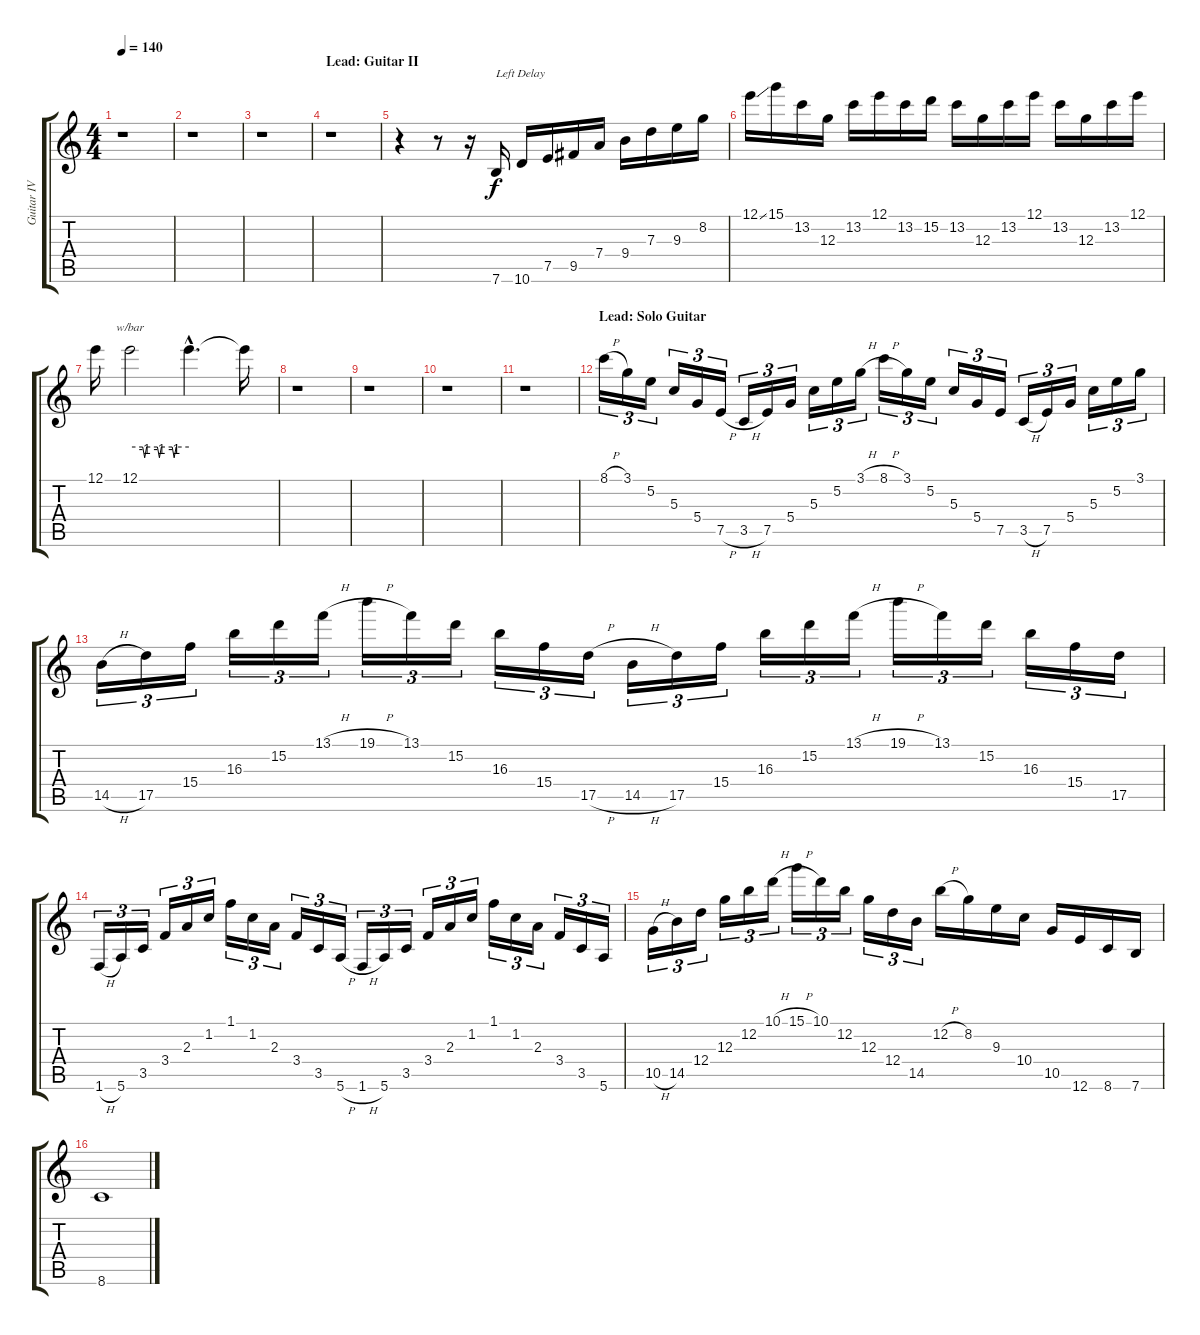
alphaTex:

\track ("Guitar IV" "Guitar IV") {instrument overdrivenguitar}
\staff {score tabs}
\tuning (E4 B3 G3 D3 A2 E2) {hide}
\ts (4 4)
\tempo 140
\clef g2
\ks c
r.1{dy f} |
r.1 |
r.1 |
\section ("" "Lead: Guitar II")
r.1 |
r.4 r.8 r.16 7.6.16{txt "Left Delay" volume 6 balance 0 instrument overdrivenguitar} 10.6.16 7.5.16 9.5.16 7.4.16 9.4.16 7.3.16 9.3.16 8.2.16 |
12.1{ss}.16 15.1.16 13.2.16 12.3.16 13.2.16 12.1.16 13.2.16 15.2.16 13.2.16 12.3.16 13.2.16 12.1.16 13.2.16 12.3.16 13.2.16 12.1.16 |
12.1.16 12.1.2{tbe (custom default 0 0 13 0 15 -4 17 0 28 0 30 -4 32 0 43 0 45 -4 47 0 60 0)} 12.1{hac t}.4{d volume 0} 12.1{t}.16 |
r.1 |
r.1 |
r.1 |
r.1 |
\section ("" "Lead: Solo Guitar")
8.1{h}.16{tu (3 2) volume 8} 3.1.16{tu (3 2)} 5.2.16{tu (3 2)} 5.3.16{tu (3 2)} 5.4.16{tu (3 2)} 7.5{h}.16{tu (3 2)} 3.5{h}.16{tu (3 2)} 7.5.16{tu (3 2)} 5.4.16{tu (3 2)} 5.3.16{tu (3 2)} 5.2.16{tu (3 2)} 3.1{h}.16{tu (3 2)} 8.1{h}.16{tu (3 2)} 3.1.16{tu (3 2)} 5.2.16{tu (3 2)} 5.3.16{tu (3 2)} 5.4.16{tu (3 2)} 7.5.16{tu (3 2)} 3.5{h}.16{tu (3 2)} 7.5.16{tu (3 2)} 5.4.16{tu (3 2)} 5.3.16{tu (3 2)} 5.2.16{tu (3 2)} 3.1.16{tu (3 2)} |
14.5{h}.16{tu (3 2)} 17.5.16{tu (3 2)} 15.4.16{tu (3 2)} 16.3.16{tu (3 2)} 15.2.16{tu (3 2)} 13.1{h}.16{tu (3 2)} 19.1{h}.16{tu (3 2)} 13.1.16{tu (3 2)} 15.2.16{tu (3 2)} 16.3.16{tu (3 2)} 15.4.16{tu (3 2)} 17.5{h}.16{tu (3 2)} 14.5{h}.16{tu (3 2)} 17.5.16{tu (3 2)} 15.4.16{tu (3 2)} 16.3.16{tu (3 2)} 15.2.16{tu (3 2)} 13.1{h}.16{tu (3 2)} 19.1{h}.16{tu (3 2)} 13.1.16{tu (3 2)} 15.2.16{tu (3 2)} 16.3.16{tu (3 2)} 15.4.16{tu (3 2)} 17.5.16{tu (3 2)} |
1.6{h}.16{tu (3 2)} 5.6.16{tu (3 2)} 3.5.16{tu (3 2)} 3.4.16{tu (3 2)} 2.3.16{tu (3 2)} 1.2.16{tu (3 2)} 1.1.16{tu (3 2)} 1.2.16{tu (3 2)} 2.3.16{tu (3 2)} 3.4.16{tu (3 2)} 3.5.16{tu (3 2)} 5.6{h}.16{tu (3 2)} 1.6{h}.16{tu (3 2)} 5.6.16{tu (3 2)} 3.5.16{tu (3 2)} 3.4.16{tu (3 2)} 2.3.16{tu (3 2)} 1.2.16{tu (3 2)} 1.1.16{tu (3 2)} 1.2.16{tu (3 2)} 2.3.16{tu (3 2)} 3.4.16{tu (3 2)} 3.5.16{tu (3 2)} 5.6.16{tu (3 2)} |
10.5{h}.16{tu (3 2)} 14.5.16{tu (3 2)} 12.4.16{tu (3 2)} 12.3.16{tu (3 2)} 12.2.16{tu (3 2)} 10.1{h}.16{tu (3 2)} 15.1{h}.16{tu (3 2)} 10.1.16{tu (3 2)} 12.2.16{tu (3 2)} 12.3.16{tu (3 2)} 12.4.16{tu (3 2)} 14.5.16{tu (3 2)} 12.2{h}.16 8.2.16 9.3.16 10.4.16 10.5.16 12.6.16 8.6.16 7.6.16 |
8.6.1{volume 0}
